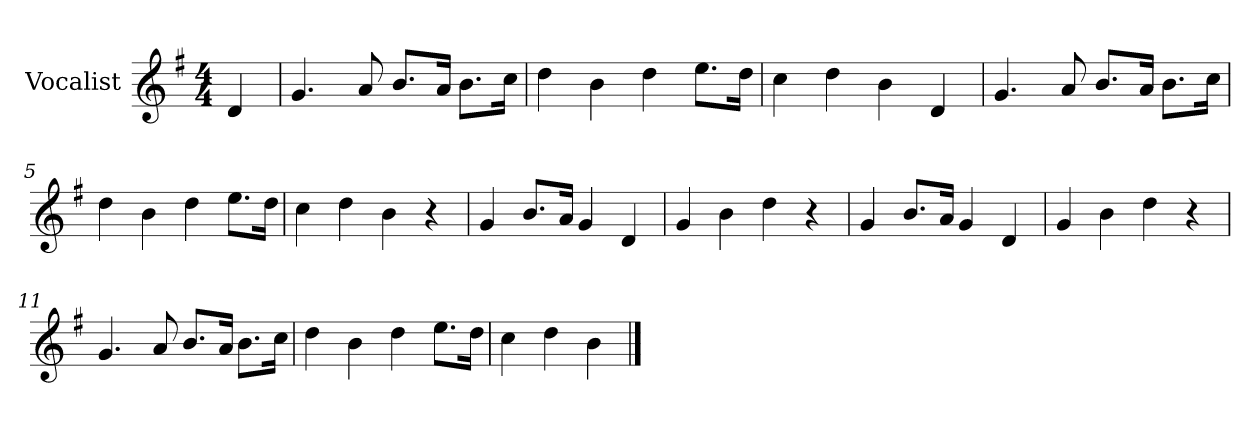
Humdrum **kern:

**kern
*part1
*staff1
*I"Vocalist
*k[f#]
*G:
*M4/4
=
4d
=1
4.g
8a
8.bL
16aJk
8.bL
16ccJk
=2
4dd
4b
4dd
8.eeL
16ddJk
=3
4cc
4dd
4b
4d
=4
4.g
8a
8.bL
16aJk
8.bL
16ccJk
=5
4dd
4b
4dd
8.eeL
16ddJk
=6
4cc
4dd
4b
4r
=7
4g
8.bL
16aJk
4g
4d
=8
4g
4b
4dd
4r
=9
4g
8.bL
16aJk
4g
4d
=10
4g
4b
4dd
4r
=11
4.g
8a
8.bL
16aJk
8.bL
16ccJk
=12
4dd
4b
4dd
8.eeL
16ddJk
=13
4cc
4dd
4b
==
*-
